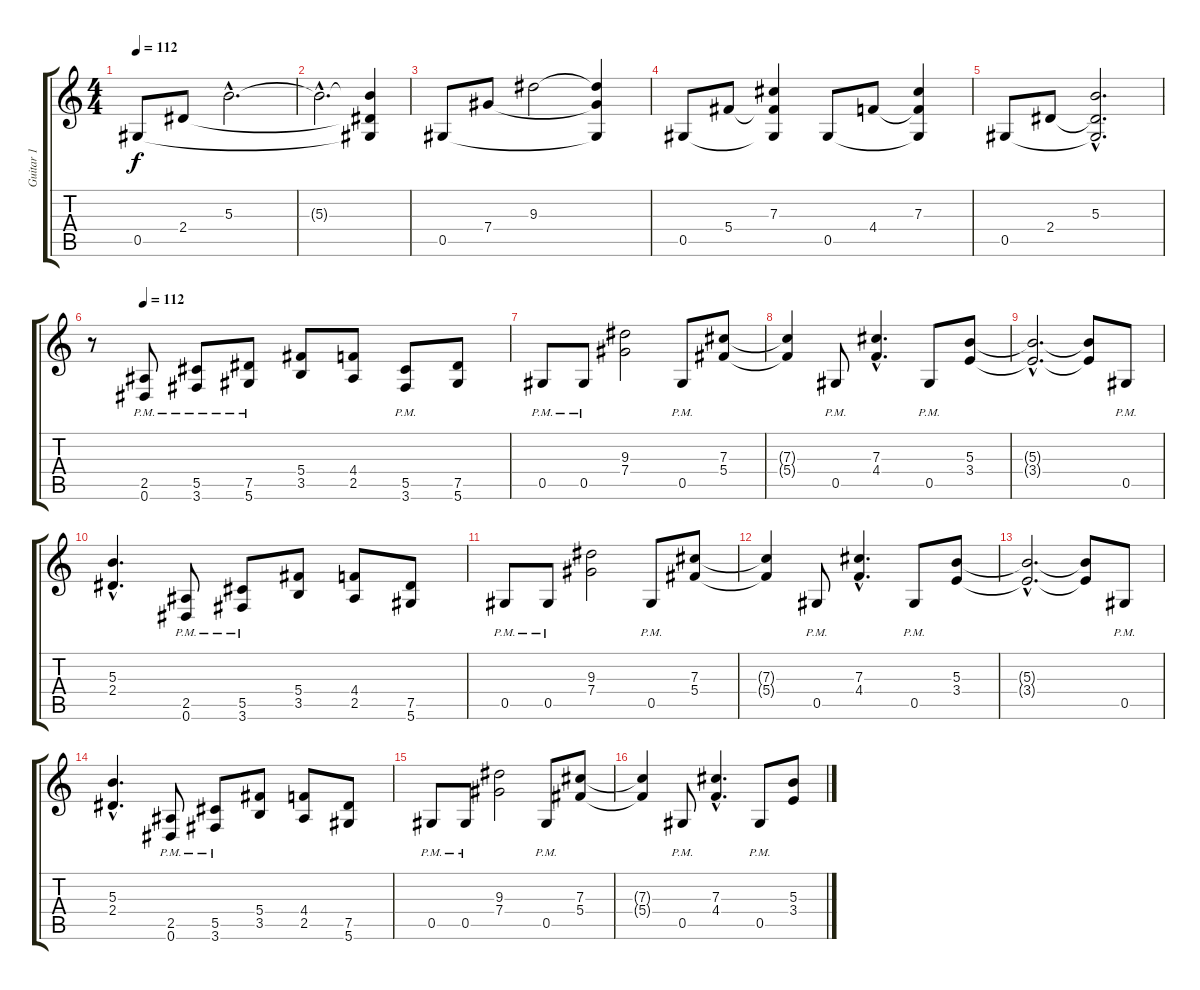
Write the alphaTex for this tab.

\track ("Guitar 1" "Guitar 1") {instrument acousticguitarsteel}
\staff {score tabs}
\tuning (Eb4 Bb3 Gb3 Db3 Ab2 Eb2) {hide}
\ts (4 4)
\tempo 112
\clef g2
\ks c
0.5.8{dy f} 2.4.8 5.3{hac}.2{d} |
5.3{hac t}.2{d} (5.3{t} 2.4{t} 0.5{t}).4 |
0.5.8 7.4.8 9.3.2 (9.3{t} 7.4{t} 0.5{t}).4 |
0.5.8 5.4.8 (7.3 5.4{t} 0.5{t}).4 0.5.8 4.4.8 (7.3 4.4{t} 0.5{t}).4 |
0.5.8 2.4.8 (5.3{hac} 2.4{hac t} 0.5{hac t}).2{d} |
\tempo (112 0.125)
r.8 (2.5{pm} 0.6{pm}).8{volume 16 instrument distortionguitar} (5.5{pm} 3.6{pm}).8 (7.5{pm} 5.6{pm}).8 (5.4 3.5).8 (4.4 2.5).8 (5.5{pm} 3.6{pm}).8 (7.5 5.6).8 |
0.5{pm}.8 0.5{pm}.8 (9.3 7.4).2 0.5{pm}.8 (7.3 5.4).8 |
(7.3{t} 5.4{t}).4 0.5{pm}.8 (7.3{hac} 4.4{hac}).4{d} 0.5{pm}.8 (5.3 3.4).8 |
(5.3{hac t} 3.4{hac t}).2{d} (5.3{t} 3.4{t}).8 0.5{pm}.8 |
(5.3{hac} 2.4{hac}).4{d} (2.5{pm} 0.6{pm}).8 (5.5{pm} 3.6{pm}).8 (5.4 3.5).8 (4.4 2.5).8 (7.5 5.6).8 |
0.5{pm}.8 0.5{pm}.8 (9.3 7.4).2 0.5{pm}.8 (7.3 5.4).8 |
(7.3{t} 5.4{t}).4 0.5{pm}.8 (7.3{hac} 4.4{hac}).4{d} 0.5{pm}.8 (5.3 3.4).8 |
(5.3{hac t} 3.4{hac t}).2{d} (5.3{t} 3.4{t}).8 0.5{pm}.8 |
(5.3{hac} 2.4{hac}).4{d} (2.5{pm} 0.6{pm}).8 (5.5{pm} 3.6{pm}).8 (5.4 3.5).8 (4.4 2.5).8 (7.5 5.6).8 |
0.5{pm}.8 0.5{pm}.8 (9.3 7.4).2 0.5{pm}.8 (7.3 5.4).8 |
(7.3{t} 5.4{t}).4 0.5{pm}.8 (7.3{hac} 4.4{hac}).4{d} 0.5{pm}.8 (5.3 3.4).8
